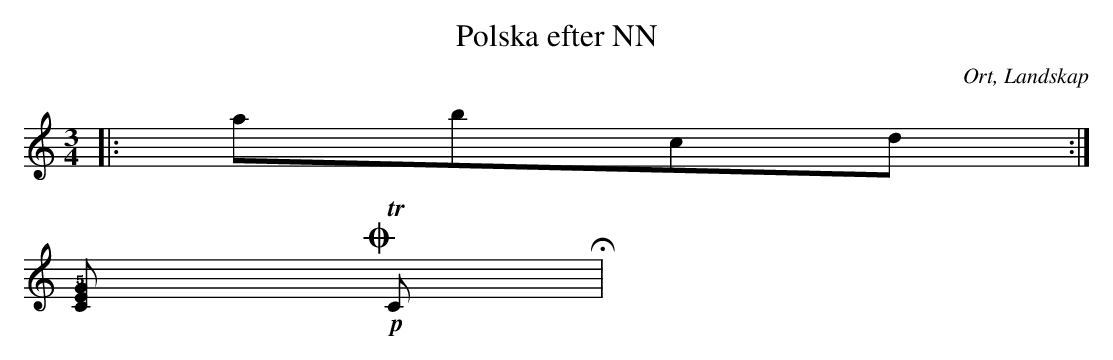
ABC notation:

X:1
T:Polska efter NN
O:Ort, Landskap
M:3/4
L:1/8
K:C
|: abcd :|
[!1!C!3!E!5!G]  !coda! y  !p! !trill! C   !fermata!|
